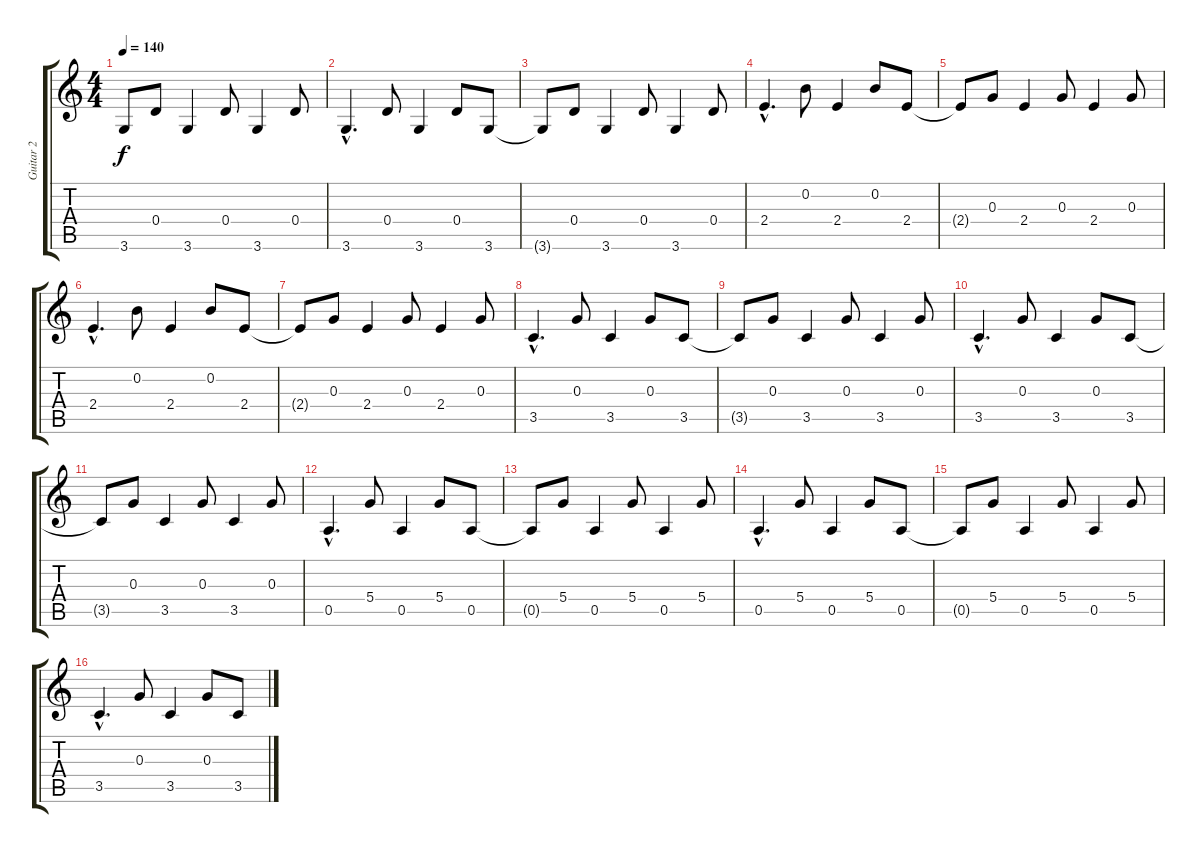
\track ("Guitar 2" "Guitar 2") {instrument acousticguitarsteel}
\staff {score tabs}
\tuning (E4 B3 G3 D3 A2 E2) {hide}
\ts (4 4)
\tempo 140
\clef g2
\ks c
3.6{t}.8{dy f} 0.4.8 3.6.4 0.4.8 3.6.4 0.4.8 |
3.6{hac}.4{d} 0.4.8 3.6.4 0.4.8 3.6.8 |
3.6{t}.8 0.4.8 3.6.4 0.4.8 3.6.4 0.4.8 |
2.4{hac}.4{d} 0.2.8 2.4.4 0.2.8 2.4.8 |
2.4{t}.8 0.3.8 2.4.4 0.3.8 2.4.4 0.3.8 |
2.4{hac}.4{d} 0.2.8 2.4.4 0.2.8 2.4.8 |
2.4{t}.8 0.3.8 2.4.4 0.3.8 2.4.4 0.3.8 |
3.5{hac}.4{d} 0.3.8 3.5.4 0.3.8 3.5.8 |
3.5{t}.8 0.3.8 3.5.4 0.3.8 3.5.4 0.3.8 |
3.5{hac}.4{d} 0.3.8 3.5.4 0.3.8 3.5.8 |
3.5{t}.8 0.3.8 3.5.4 0.3.8 3.5.4 0.3.8 |
0.5{hac}.4{d} 5.4.8 0.5.4 5.4.8 0.5.8 |
0.5{t}.8 5.4.8 0.5.4 5.4.8 0.5.4 5.4.8 |
0.5{hac}.4{d} 5.4.8 0.5.4 5.4.8 0.5.8 |
0.5{t}.8 5.4.8 0.5.4 5.4.8 0.5.4 5.4.8 |
3.5{hac}.4{d} 0.3.8 3.5.4 0.3.8 3.5.8
